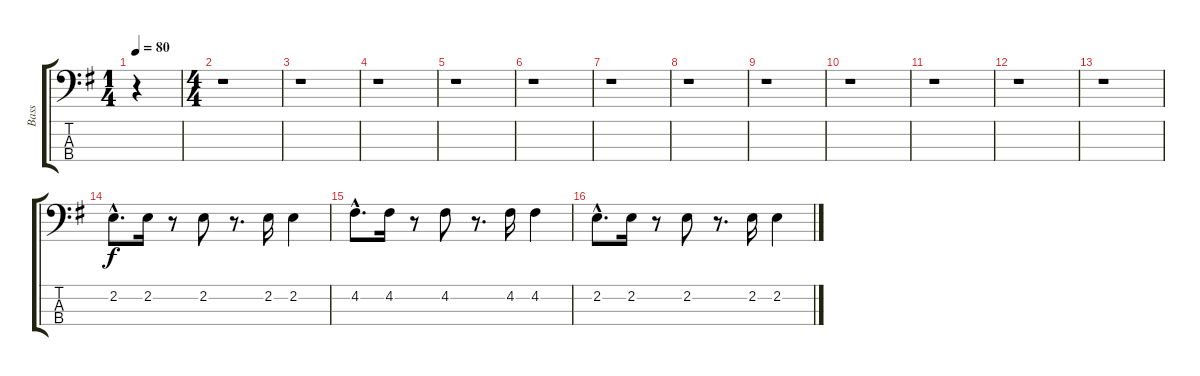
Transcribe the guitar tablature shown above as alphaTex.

\track ("Bass" "Bass") {instrument fretlessbass}
\staff {score tabs}
\tuning (G2 D2 A1 E1) {hide}
\ts (1 4)
\tempo 80
\clef f4
\ks g
r.4{dy f instrument fretlessbass} |
\ts (4 4)
r.1 |
r.1 |
r.1 |
r.1 |
r.1 |
r.1 |
r.1 |
r.1 |
r.1 |
r.1 |
r.1 |
r.1 |
2.2{hac}.8{d} 2.2.16 r.8 2.2.8 r.8{d} 2.2.16 2.2.4 |
4.2{hac}.8{d} 4.2.16 r.8 4.2.8 r.8{d} 4.2.16 4.2.4 |
2.2{hac}.8{d} 2.2.16 r.8 2.2.8 r.8{d} 2.2.16 2.2.4
